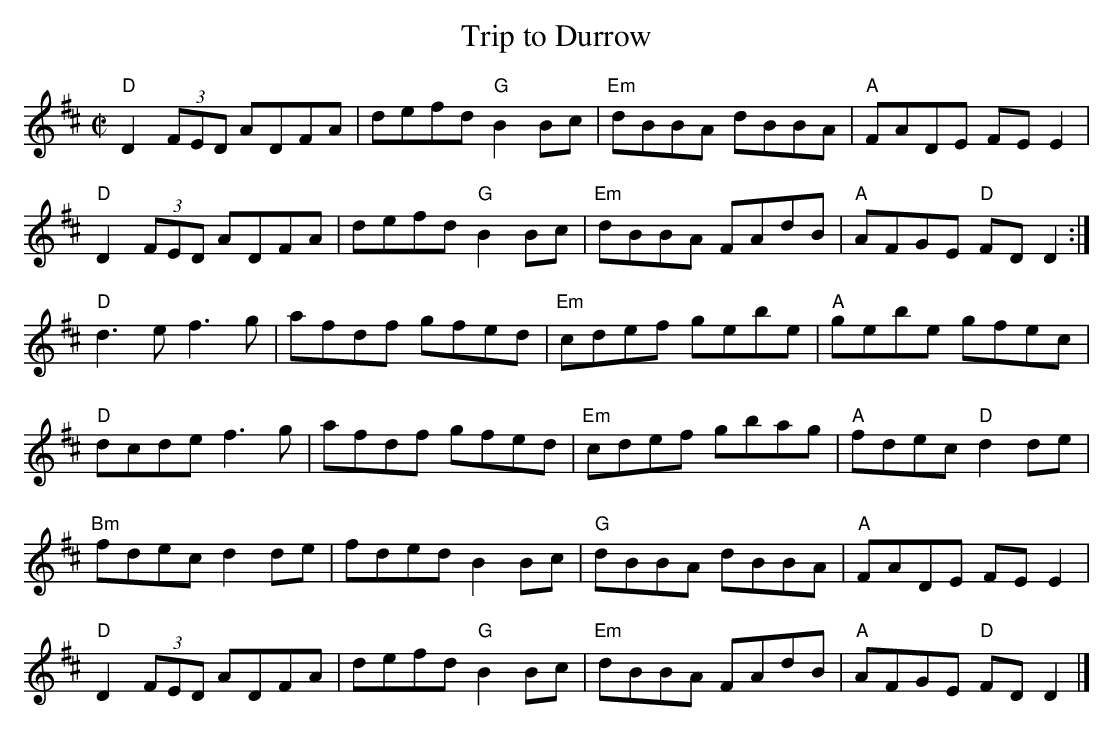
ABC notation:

X:1
T:Trip to Durrow
M:C|
L:1/8
Q:160
K:D
"D"D2 (3FED ADFA| defd "G"B2 Bc| "Em"dBBA dBBA| "A"FADE FE E2|
"D"D2 (3FED ADFA| defd "G"B2 Bc| "Em"dBBA FAdB| "A"AFGE "D"FD D2:|
"D"d3e f3g| afdf gfed |"Em"cdef gebe| "A"gebe gfec|
"D"dcde f3g| afdf gfed |"Em"cdef gbag |"A"fdec "D"d2 de|
"Bm" fdec d2 de| fded B2 Bc| "G" dBBA dBBA| "A"FADE FE E2|
"D"D2 (3FED ADFA| defd "G"B2 Bc| "Em"dBBA FAdB| "A"AFGE "D"FD D2|]
